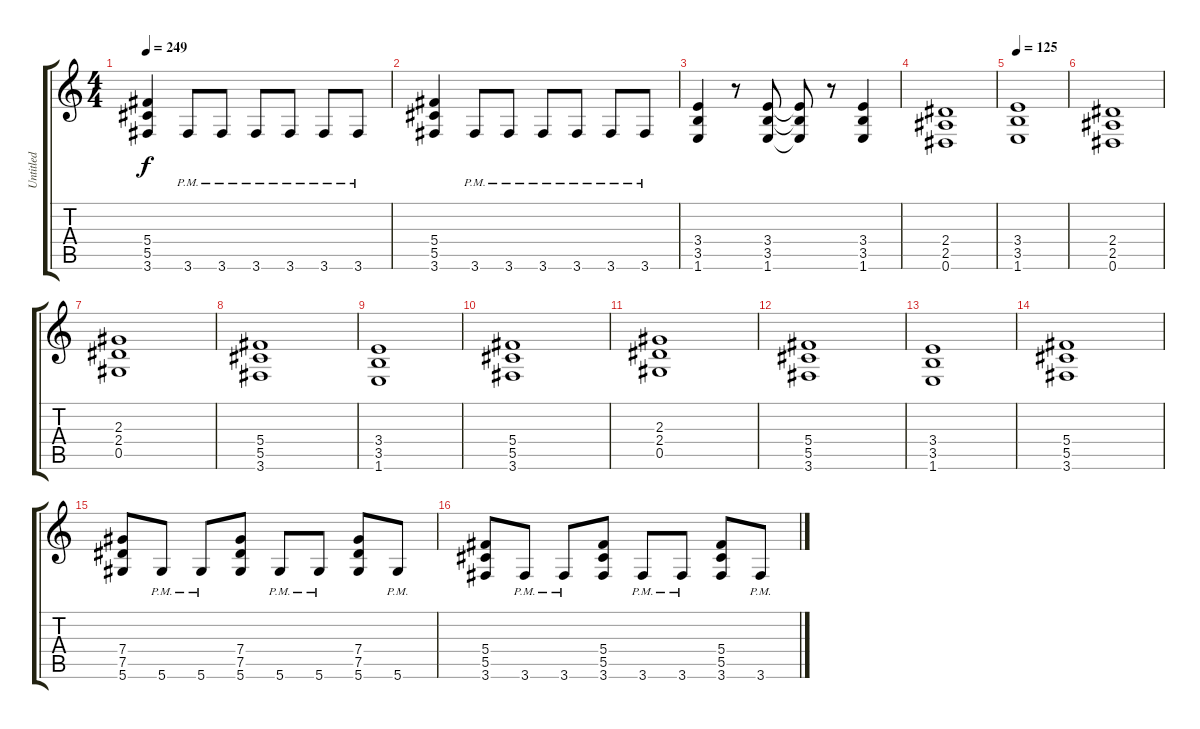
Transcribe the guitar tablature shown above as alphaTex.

\track ("Untitled" "Untitled") {instrument distortionguitar}
\staff {score tabs}
\tuning (Eb4 Bb3 Gb3 Db3 Ab2 Eb2) {hide}
\ts (4 4)
\tempo 249
\clef g2
\ks c
(5.4 5.5 3.6).4{dy f} 3.6{pm}.8 3.6{pm}.8 3.6{pm}.8 3.6{pm}.8 3.6{pm}.8 3.6{pm}.8 |
(5.4 5.5 3.6).4 3.6{pm}.8 3.6{pm}.8 3.6{pm}.8 3.6{pm}.8 3.6{pm}.8 3.6{pm}.8 |
(3.4 3.5 1.6).4 r.8 (3.4 3.5 1.6).8 (3.4{t} 3.5{t} 1.6{t}).8 r.8 (3.4 3.5 1.6).4 |
(2.4 2.5 0.6).1 |
\tempo 125
(3.4 3.5 1.6).1 |
(2.4 2.5 0.6).1 |
(2.3 2.4 0.5).1 |
(5.4 5.5 3.6).1 |
(3.4 3.5 1.6).1 |
(5.4 5.5 3.6).1 |
(2.3 2.4 0.5).1 |
(5.4 5.5 3.6).1 |
(3.4 3.5 1.6).1 |
(5.4 5.5 3.6).1 |
(7.4 7.5 5.6).8 5.6{pm}.8 5.6{pm}.8 (7.4 7.5 5.6).8 5.6{pm}.8 5.6{pm}.8 (7.4 7.5 5.6).8 5.6{pm}.8 |
(5.4 5.5 3.6).8 3.6{pm}.8 3.6{pm}.8 (5.4 5.5 3.6).8 3.6{pm}.8 3.6{pm}.8 (5.4 5.5 3.6).8 3.6{pm}.8
